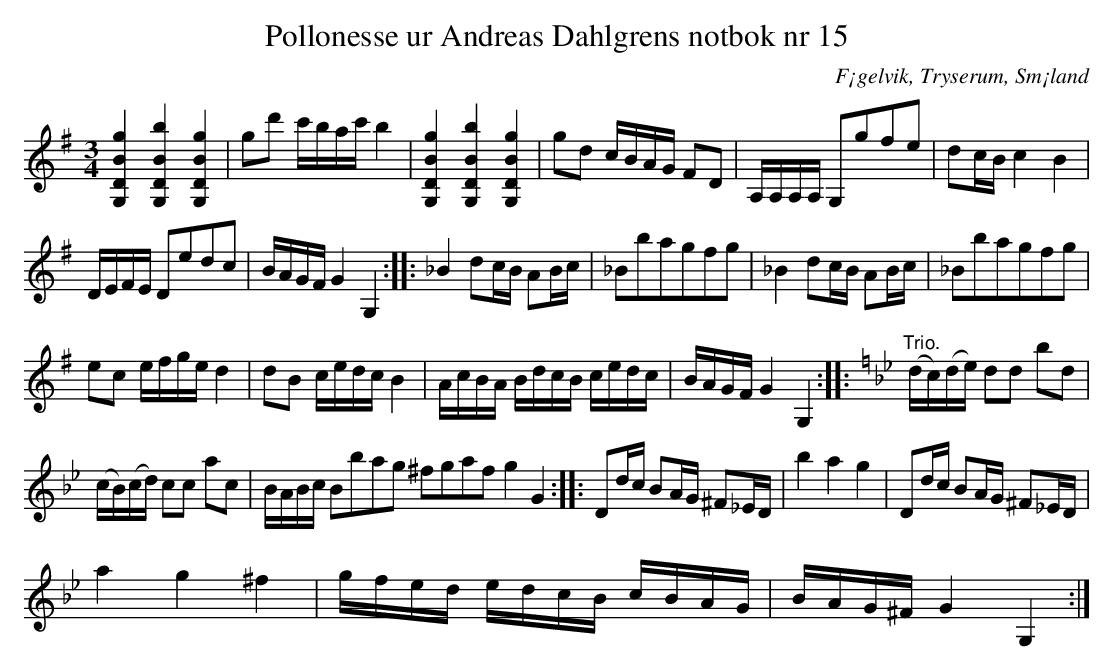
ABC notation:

X:1
T:Pollonesse ur Andreas Dahlgrens notbok nr 15
O:F¡gelvik, Tryserum, Sm¡land
L:1/8
M:3/4
K:G
[G,DBg]2 [G,DBb]2 [G,DBg]2 | gd' c'/b/a/c'/ b2 | [G,DBg]2 [G,DBb]2 [G,DBg]2 | gd c/B/A/G/ FD | A,/A,/A,/A,/ G,gfe | dc/B/ c2 B2 |
D/E/F/E/ Dedc | B/A/G/F/ G2 G,2 :: _B2 dc/B/ AB/c/ | _Bbagfg | _B2 dc/B/ AB/c/ | _Bbagfg |
ec e/f/g/e/ d2 | dB c/e/d/c/ B2 | A/c/B/A/ B/d/c/B/ c/e/d/c/ | B/A/G/F/ G2 G,2 ::[K:Gm]"^Trio." (d/c/)(d/e/) dd bd |
(c/B/)(c/d/) cc ac | B/A/B/c/ Bbag ^fgaf g2 G2 :: Dd/c/ BA/G/ ^F_E/D/ | b2 a2 g2 | Dd/c/ BA/G/ ^F_E/D/ |
a2 g2 ^f2 | g/f/e/d/ e/d/c/B/ c/B/A/G/ | B/A/G/^F/ G2 G,2 :|
